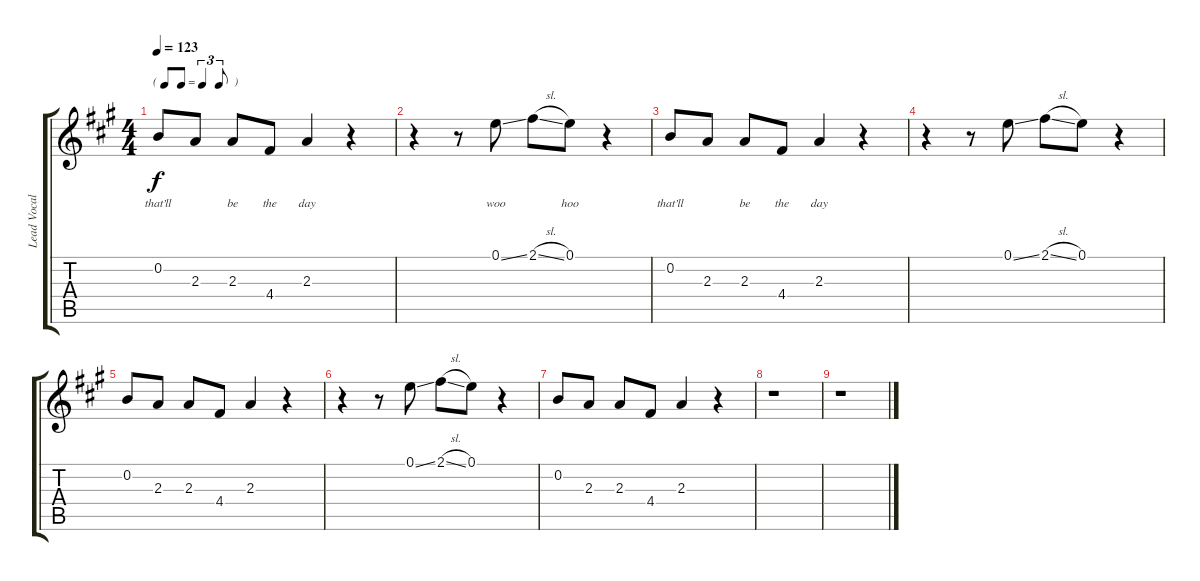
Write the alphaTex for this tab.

\track ("Lead Vocal" "Lead Vocal") {instrument synthvoice}
\staff {score tabs}
\tuning (E5 B4 G4 D4 A3 E3) {hide}
\ts (4 4)
\tf triplet8th
\tempo 123
\clef g2
\ks a
0.2.8{lyrics (0 "") lyrics (1 "that’ll") lyrics (2 "") lyrics (3 "") lyrics (4 "") dy f} 2.3.8{lyrics (0 "") lyrics (1 "") lyrics (2 "") lyrics (3 "") lyrics (4 "")} 2.3.8{lyrics (0 "") lyrics (1 "be") lyrics (2 "") lyrics (3 "") lyrics (4 "")} 4.4.8{lyrics (0 "") lyrics (1 "the") lyrics (2 "") lyrics (3 "") lyrics (4 "")} 2.3.4{lyrics (0 "") lyrics (1 "day") lyrics (2 "") lyrics (3 "") lyrics (4 "")} r.4 |
r.4 r.8 0.1{ss}.8{lyrics (0 "") lyrics (1 "woo") lyrics (2 "") lyrics (3 "") lyrics (4 "")} 2.1{sl}.8{lyrics (0 "") lyrics (1 "") lyrics (2 "") lyrics (3 "") lyrics (4 "")} 0.1.8{lyrics (0 "") lyrics (1 "hoo") lyrics (2 "") lyrics (3 "") lyrics (4 "")} r.4 |
0.2.8{lyrics (0 "") lyrics (1 "that’ll") lyrics (2 "") lyrics (3 "") lyrics (4 "")} 2.3.8{lyrics (0 "") lyrics (1 "") lyrics (2 "") lyrics (3 "") lyrics (4 "")} 2.3.8{lyrics (0 "") lyrics (1 "be") lyrics (2 "") lyrics (3 "") lyrics (4 "")} 4.4.8{lyrics (0 "") lyrics (1 "the") lyrics (2 "") lyrics (3 "") lyrics (4 "")} 2.3.4{lyrics (0 "") lyrics (1 "day") lyrics (2 "") lyrics (3 "") lyrics (4 "")} r.4 |
r.4 r.8 0.1{ss}.8 2.1{sl}.8 0.1.8 r.4 |
0.2.8 2.3.8 2.3.8 4.4.8 2.3.4 r.4 |
r.4 r.8 0.1{ss}.8 2.1{sl}.8 0.1.8 r.4 |
0.2.8 2.3.8 2.3.8 4.4.8 2.3.4 r.4 |
r.1 |
r.1
